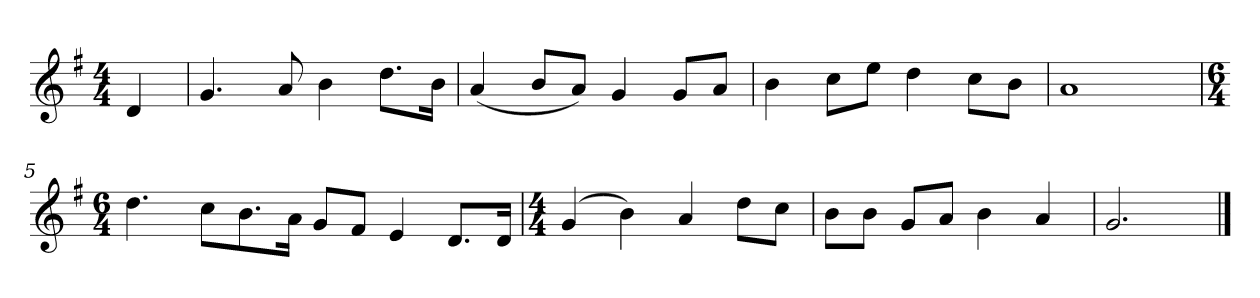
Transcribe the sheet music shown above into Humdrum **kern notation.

**kern
*part1
*staff1
*k[f#]
*M4/4
*MM120
=
4d
=1
4.g
8a
4b
8.ddL
16bJk
=2
(4a
8bL
8aJ)
4g
8gL
8aJ
=3
4b
8ccL
8eeJ
4dd
8ccL
8bJ
=4
1a
=5
*M6/4
4.dd
8ccL
8.b
16aJk
8gL
8f#J
4e
8.dL
16dJk
=6
*M4/4
(4g
4b)
4a
8ddL
8ccJ
=7
8bL
8bJ
8gL
8aJ
4b
4a
=8
2.g
==
*-
